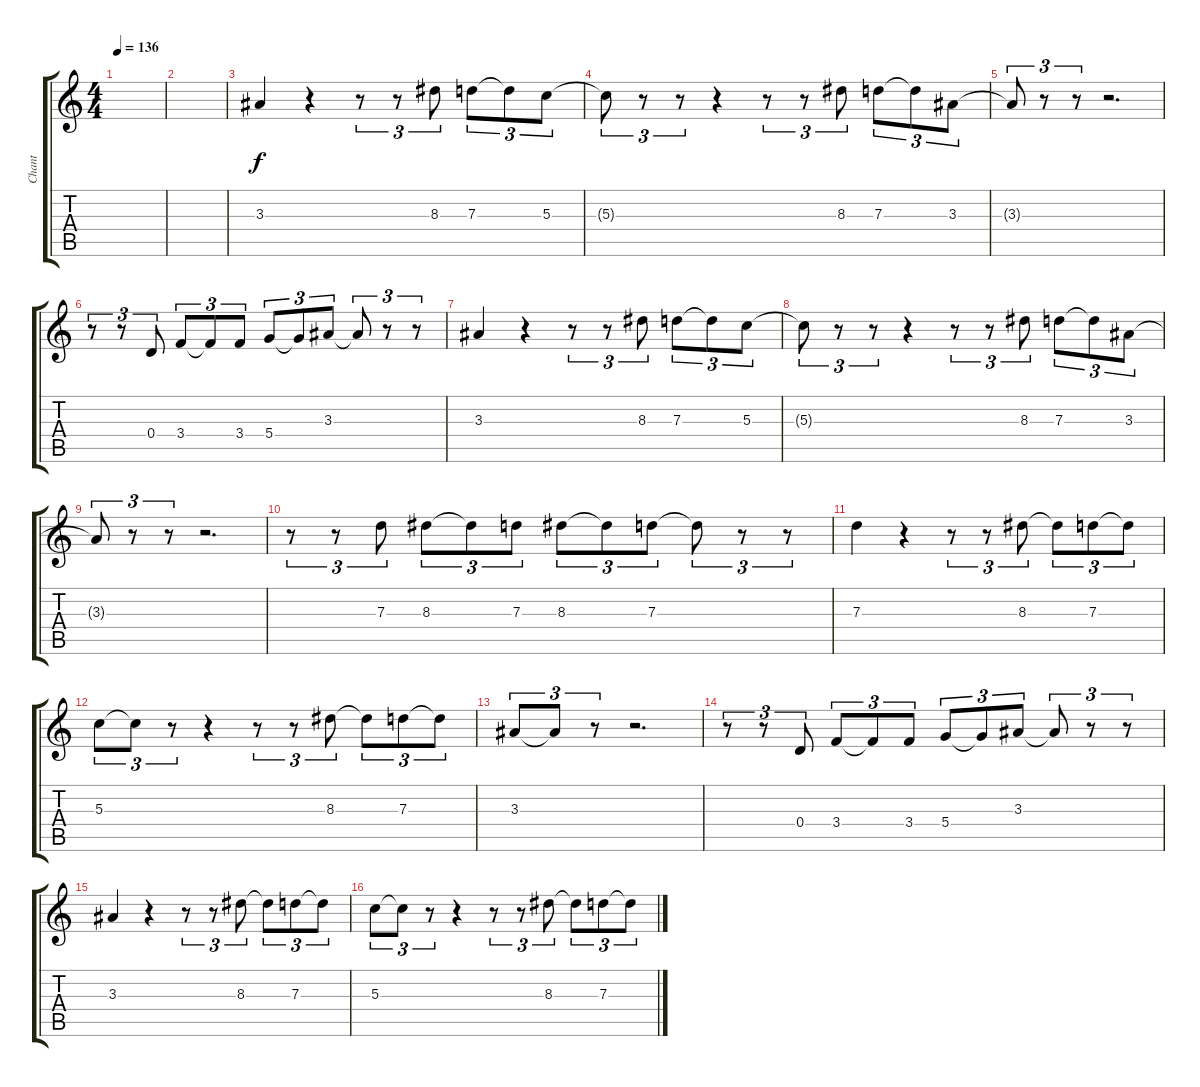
\track ("Chant" "Chant") {instrument electricguitarclean}
\staff {score tabs}
\tuning (E4 B3 G3 D3 A2 E2) {hide}
\ts (4 4)
\tempo 136
\clef g2
\ks c
|
|
3.3.4 r.4 r.8{tu (3 2)} r.8{tu (3 2)} 8.3.8{tu (3 2)} 7.3.8{tu (3 2)} 7.3{t}.8{tu (3 2)} 5.3.8{tu (3 2)} |
5.3{t}.8{tu (3 2)} r.8{tu (3 2)} r.8{tu (3 2)} r.4 r.8{tu (3 2)} r.8{tu (3 2)} 8.3.8{tu (3 2)} 7.3.8{tu (3 2)} 7.3{t}.8{tu (3 2)} 3.3.8{tu (3 2)} |
3.3{t}.8{tu (3 2)} r.8{tu (3 2)} r.8{tu (3 2)} r.2{d} |
r.8{tu (3 2)} r.8{tu (3 2)} 0.4.8{tu (3 2)} 3.4.8{tu (3 2)} 3.4{t}.8{tu (3 2)} 3.4.8{tu (3 2)} 5.4.8{tu (3 2)} 5.4{t}.8{tu (3 2)} 3.3.8{tu (3 2)} 3.3{t}.8{tu (3 2)} r.8{tu (3 2)} r.8{tu (3 2)} |
3.3.4 r.4 r.8{tu (3 2)} r.8{tu (3 2)} 8.3.8{tu (3 2)} 7.3.8{tu (3 2)} 7.3{t}.8{tu (3 2)} 5.3.8{tu (3 2)} |
5.3{t}.8{tu (3 2)} r.8{tu (3 2)} r.8{tu (3 2)} r.4 r.8{tu (3 2)} r.8{tu (3 2)} 8.3.8{tu (3 2)} 7.3.8{tu (3 2)} 7.3{t}.8{tu (3 2)} 3.3.8{tu (3 2)} |
3.3{t}.8{tu (3 2)} r.8{tu (3 2)} r.8{tu (3 2)} r.2{d} |
r.8{tu (3 2)} r.8{tu (3 2)} 7.3.8{tu (3 2)} 8.3.8{tu (3 2)} 8.3{t}.8{tu (3 2)} 7.3.8{tu (3 2)} 8.3.8{tu (3 2)} 8.3{t}.8{tu (3 2)} 7.3.8{tu (3 2)} 7.3{t}.8{tu (3 2)} r.8{tu (3 2)} r.8{tu (3 2)} |
7.3.4 r.4 r.8{tu (3 2)} r.8{tu (3 2)} 8.3.8{tu (3 2)} 8.3{t}.8{tu (3 2)} 7.3.8{tu (3 2)} 7.3{t}.8{tu (3 2)} |
5.3.8{tu (3 2)} 5.3{t}.8{tu (3 2)} r.8{tu (3 2)} r.4 r.8{tu (3 2)} r.8{tu (3 2)} 8.3.8{tu (3 2)} 8.3{t}.8{tu (3 2)} 7.3.8{tu (3 2)} 7.3{t}.8{tu (3 2)} |
3.3.8{tu (3 2)} 3.3{t}.8{tu (3 2)} r.8{tu (3 2)} r.2{d} |
r.8{tu (3 2)} r.8{tu (3 2)} 0.4.8{tu (3 2)} 3.4.8{tu (3 2)} 3.4{t}.8{tu (3 2)} 3.4.8{tu (3 2)} 5.4.8{tu (3 2)} 5.4{t}.8{tu (3 2)} 3.3.8{tu (3 2)} 3.3{t}.8{tu (3 2)} r.8{tu (3 2)} r.8{tu (3 2)} |
3.3.4 r.4 r.8{tu (3 2)} r.8{tu (3 2)} 8.3.8{tu (3 2)} 8.3{t}.8{tu (3 2)} 7.3.8{tu (3 2)} 7.3{t}.8{tu (3 2)} |
5.3.8{tu (3 2)} 5.3{t}.8{tu (3 2)} r.8{tu (3 2)} r.4 r.8{tu (3 2)} r.8{tu (3 2)} 8.3.8{tu (3 2)} 8.3{t}.8{tu (3 2)} 7.3.8{tu (3 2)} 7.3{t}.8{tu (3 2)}
